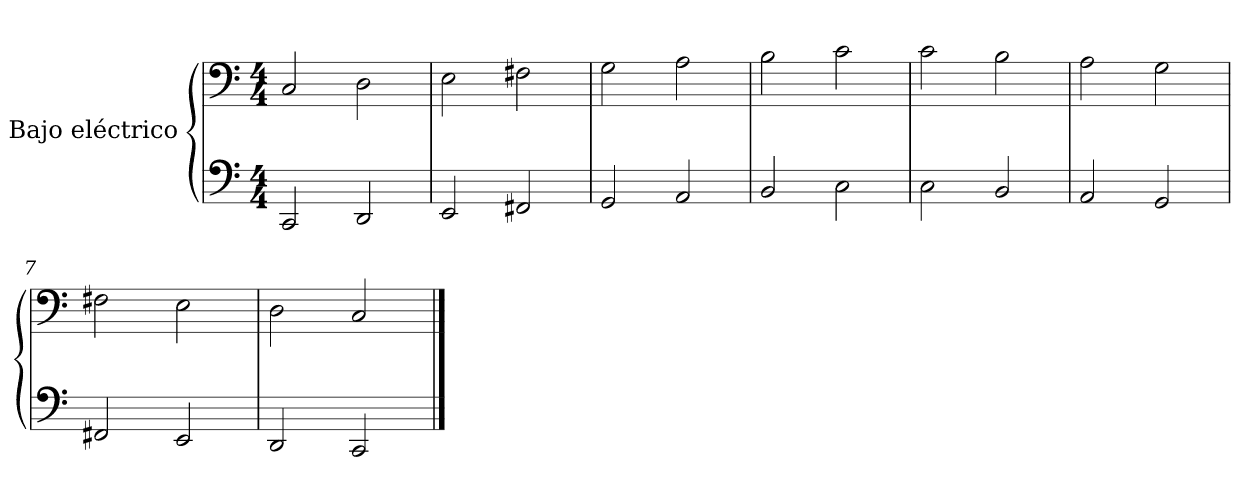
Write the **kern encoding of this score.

**kern	**kern
*part1	*part1
*staff2	*staff1
*I"Bajo eléctrico	*
*stria4	*
*	*clefF4
*ITrd7c12	*ITrd7c12
*k[]	*k[]
*M4/4	*M4/4
=1	=1
2CCC	2CC/
2DDD	2DD\
=2	=2
2EEE	2EE\
2FFF#	2FF#X\
=3	=3
2GGG	2GG\
2AAA	2AA\
=4	=4
2BBB	2BB\
2CC	2C\
=5	=5
2CC	2C\
2BBB	2BB\
=6	=6
2AAA	2AA\
2GGG	2GG\
=7	=7
2FFF#	2FF#X\
2EEE	2EE\
=8	=8
2DDD	2DD\
2CCC	2CC/
==	==
*-	*-
